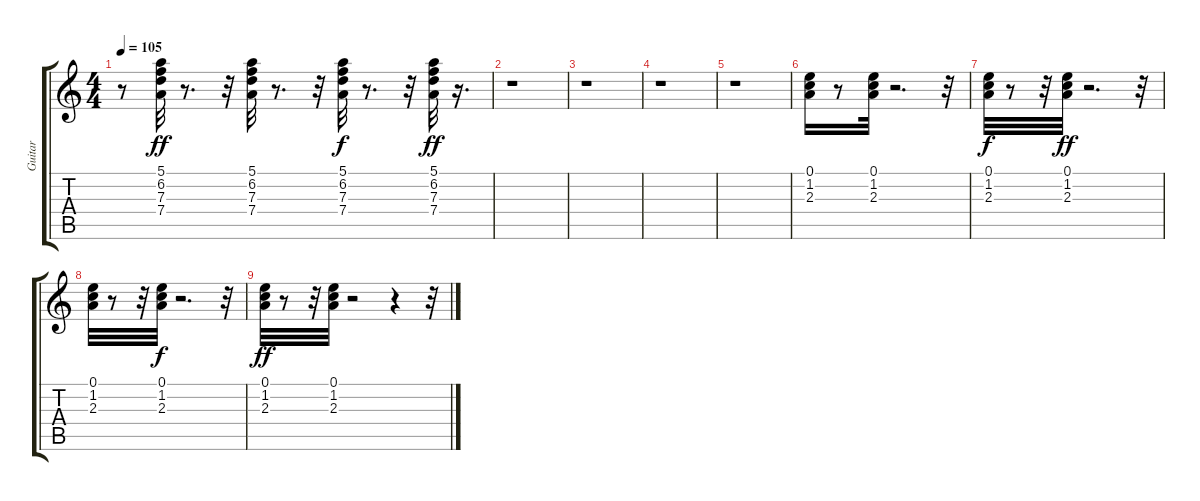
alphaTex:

\track ("Guitar" "Guitar") {instrument electricguitarclean}
\staff {score tabs}
\tuning (E4 B3 G3 D3 A2 E2) {hide}
\ts (4 4)
\tempo 105
\clef g2
\ks c
r.8{dy f} (5.1 6.2 7.3 7.4).32{dy ff} r.8{d} r.32 (5.1 6.2 7.3 7.4).32 r.8{d} r.32 (5.1 6.2 7.3 7.4).32{dy f} r.8{d} r.32 (5.1 6.2 7.3 7.4).32{dy ff} r.16{d} |
r.1 |
r.1 |
r.1 |
r.1 |
(0.1 1.2 2.3).16 r.8 (0.1 1.2 2.3).32 r.2{d} r.32 |
(0.1 1.2 2.3).32{dy f} r.8 r.32 (0.1 1.2 2.3).32{dy ff} r.2{d} r.32 |
(0.1 1.2 2.3).32 r.8 r.32 (0.1 1.2 2.3).32{dy f} r.2{d} r.32 |
(0.1 1.2 2.3).32{dy ff} r.8 r.32 (0.1 1.2 2.3).32 r.2 r.4 r.32
